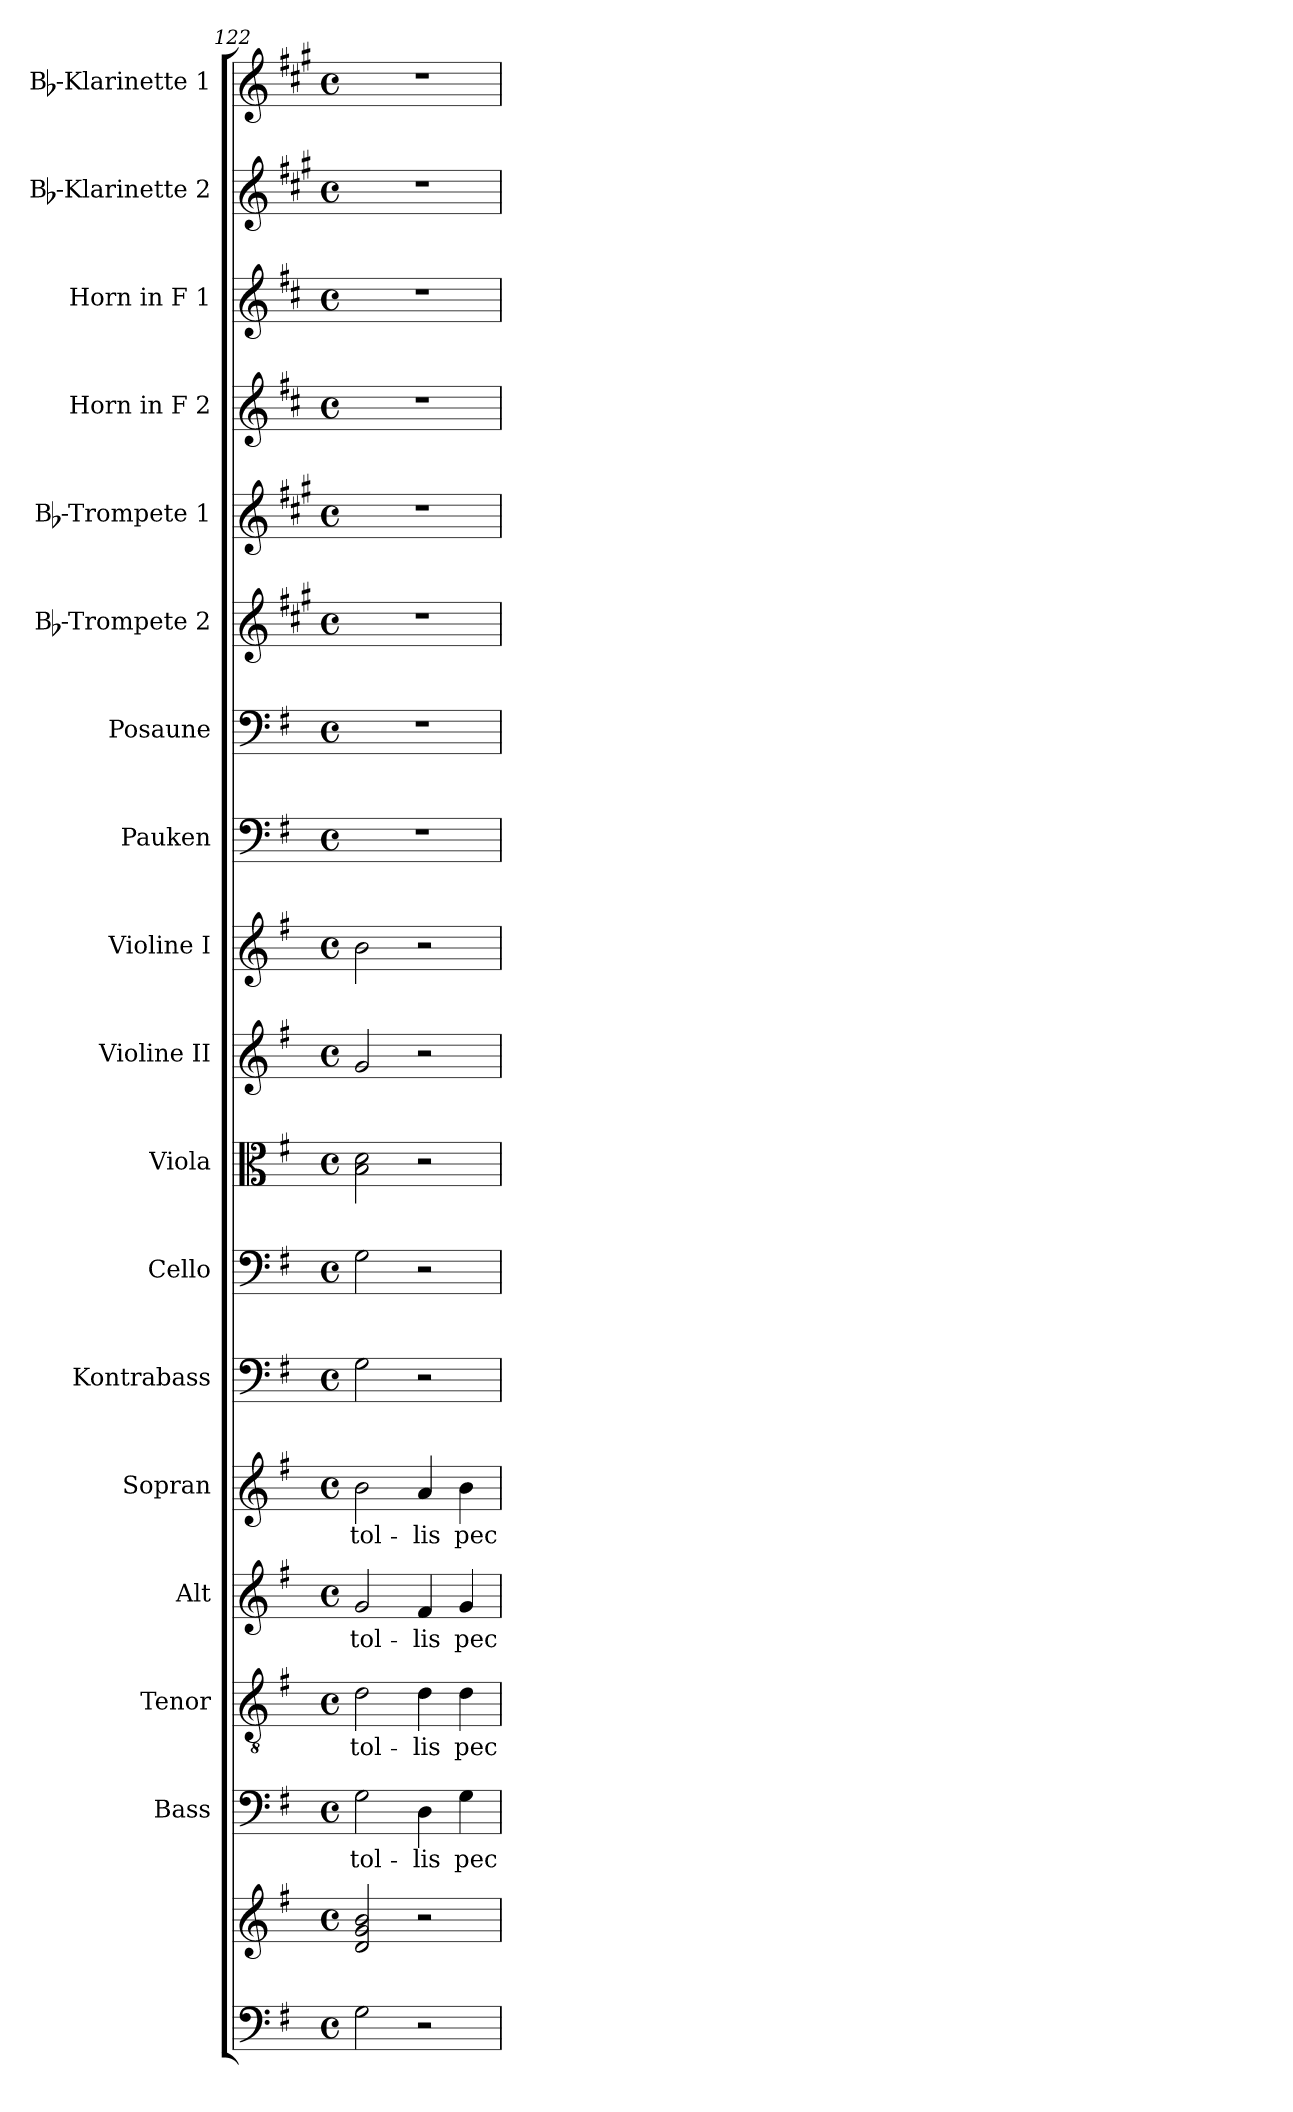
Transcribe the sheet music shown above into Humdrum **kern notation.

**kern	**kern	**kern	**text	**kern	**text	**kern	**text	**kern	**text	**kern	**kern	**kern	**kern	**kern	**kern	**kern	**kern	**kern	**kern	**kern	**kern	**kern
*part18	*part18	*part17	*part17	*part16	*part16	*part15	*part15	*part14	*part14	*part13	*part12	*part11	*part10	*part9	*part8	*part7	*part6	*part5	*part4	*part3	*part2	*part1
*staff19	*staff18	*staff17	*staff17	*staff16	*staff16	*staff15	*staff15	*staff14	*staff14	*staff13	*staff12	*staff11	*staff10	*staff9	*staff8	*staff7	*staff6	*staff5	*staff4	*staff3	*staff2	*staff1
*	*	*I"Bass	*	*I"Tenor	*	*I"Alt	*	*I"Sopran	*	*I"Kontrabass	*I"Cello	*I"Viola	*I"Violine II	*I"Violine I	*I"Pauken	*I"Posaune	*I"Bb-Trompete 2	*I"Bb-Trompete 1	*I"Horn in F 2	*I"Horn in F 1	*I"Bb-Klarinette 2	*I"Bb-Klarinette 1
*	*	*I'B.	*	*I'T.	*	*I'A.	*	*I'S.	*	*I'Kb.	*	*I'Vla.	*I'Vl. II	*I'Vl. I	*I'Pk.	*I'Pos.	*I'Bb Trp. 2	*I'Bb Trp. 1	*	*	*I'Bb Kl. 2	*I'Bb Kl. 1
*clefF4	*clefG2	*clefF4	*	*clefGv2	*	*clefG2	*	*clefG2	*	*clefF4	*clefF4	*clefC3	*clefG2	*clefG2	*clefF4	*clefF4	*clefG2	*clefG2	*clefG2	*clefG2	*clefG2	*clefG2
*	*	*	*	*	*	*	*	*	*	*ITrd7c12	*	*	*	*	*	*	*ITrd1c2	*ITrd1c2	*ITrd4c7	*ITrd4c7	*ITrd1c2	*ITrd1c2
*k[f#]	*k[f#]	*k[f#]	*	*k[f#]	*	*k[f#]	*	*k[f#]	*	*k[f#]	*k[f#]	*k[f#]	*k[f#]	*k[f#]	*k[f#]	*k[f#]	*k[f#]	*k[f#]	*k[f#]	*k[f#]	*k[f#]	*k[f#]
*G:	*G:	*G:	*	*G:	*	*G:	*	*G:	*	*G:	*G:	*G:	*G:	*G:	*G:	*G:	*G:	*G:	*G:	*G:	*G:	*G:
*M4/4	*M4/4	*M4/4	*	*M4/4	*	*M4/4	*	*M4/4	*	*M4/4	*M4/4	*M4/4	*M4/4	*M4/4	*M4/4	*M4/4	*M4/4	*M4/4	*M4/4	*M4/4	*M4/4	*M4/4
*met(c)	*met(c)	*met(c)	*	*met(c)	*	*met(c)	*	*met(c)	*	*met(c)	*met(c)	*met(c)	*met(c)	*met(c)	*met(c)	*met(c)	*met(c)	*met(c)	*met(c)	*met(c)	*met(c)	*met(c)
=122	=122	=122	=122	=122	=122	=122	=122	=122	=122	=122	=122	=122	=122	=122	=122	=122	=122	=122	=122	=122	=122	=122
!	!	!	!LO:LY:b	!	!LO:LY:b	!	!LO:LY:b	!	!LO:LY:b	!	!	!	!	!	!	!	!	!	!	!	!	!
2G\	2d/ 2g/ 2b/	2G\	tol-	2d\	tol-	2g/	tol-	2b\	tol-	2GG\	2G\	2B\ 2d\	2g/	2b\	1r	1r	1r	1r	1r	1r	1r	1r
!	!	!	!LO:LY:b	!	!LO:LY:b	!	!LO:LY:b	!	!LO:LY:b	!	!	!	!	!	!	!	!	!	!	!	!	!
2r	2r	4D\	-lis	4d\	-lis	4f#/	-lis	4a/	-lis	2r	2r	2r	2r	2r	.	.	.	.	.	.	.	.
!	!	!	!LO:LY:b	!	!LO:LY:b	!	!LO:LY:b	!	!LO:LY:b	!	!	!	!	!	!	!	!	!	!	!	!	!
.	.	4G\	pec-	4d\	pec-	4g/	pec-	4b\	pec-	.	.	.	.	.	.	.	.	.	.	.	.	.
=	=	=	=	=	=	=	=	=	=	=	=	=	=	=	=	=	=	=	=	=	=	=
*-	*-	*-	*-	*-	*-	*-	*-	*-	*-	*-	*-	*-	*-	*-	*-	*-	*-	*-	*-	*-	*-	*-
